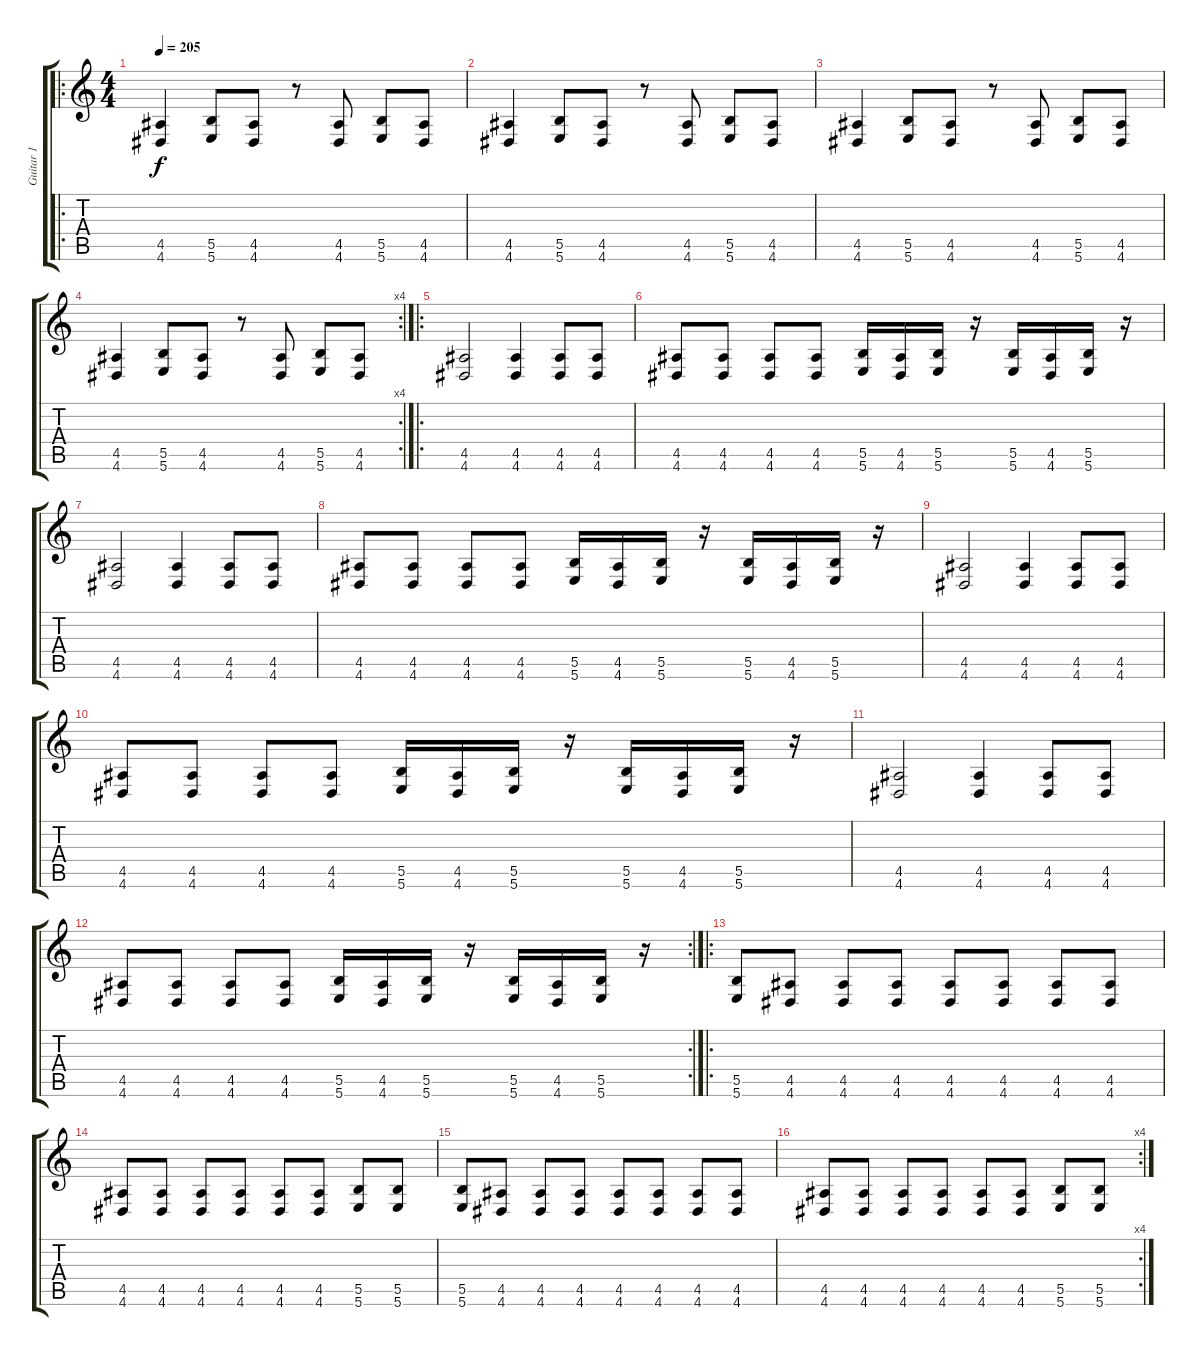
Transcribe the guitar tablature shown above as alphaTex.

\track ("Guitar 1" "Guitar 1") {instrument distortionguitar}
\staff {score tabs}
\tuning (Db4 Ab3 E3 B2 Gb2 B1) {hide}
\ro
\ts (4 4)
\tempo 205
\clef g2
\ks c
(4.5 4.6).4{dy f} (5.5 5.6).8 (4.5 4.6).8 r.8 (4.5 4.6).8 (5.5 5.6).8 (4.5 4.6).8 |
(4.5 4.6).4 (5.5 5.6).8 (4.5 4.6).8 r.8 (4.5 4.6).8 (5.5 5.6).8 (4.5 4.6).8 |
(4.5 4.6).4 (5.5 5.6).8 (4.5 4.6).8 r.8 (4.5 4.6).8 (5.5 5.6).8 (4.5 4.6).8 |
\rc 4
(4.5 4.6).4 (5.5 5.6).8 (4.5 4.6).8 r.8 (4.5 4.6).8 (5.5 5.6).8 (4.5 4.6).8 |
\ro
(4.5 4.6).2 (4.5 4.6).4 (4.5 4.6).8 (4.5 4.6).8 |
(4.5 4.6).8 (4.5 4.6).8 (4.5 4.6).8 (4.5 4.6).8 (5.5 5.6).16 (4.5 4.6).16 (5.5 5.6).16 r.16 (5.5 5.6).16 (4.5 4.6).16 (5.5 5.6).16 r.16 |
(4.5 4.6).2 (4.5 4.6).4 (4.5 4.6).8 (4.5 4.6).8 |
(4.5 4.6).8 (4.5 4.6).8 (4.5 4.6).8 (4.5 4.6).8 (5.5 5.6).16 (4.5 4.6).16 (5.5 5.6).16 r.16 (5.5 5.6).16 (4.5 4.6).16 (5.5 5.6).16 r.16 |
(4.5 4.6).2 (4.5 4.6).4 (4.5 4.6).8 (4.5 4.6).8 |
(4.5 4.6).8 (4.5 4.6).8 (4.5 4.6).8 (4.5 4.6).8 (5.5 5.6).16 (4.5 4.6).16 (5.5 5.6).16 r.16 (5.5 5.6).16 (4.5 4.6).16 (5.5 5.6).16 r.16 |
(4.5 4.6).2 (4.5 4.6).4 (4.5 4.6).8 (4.5 4.6).8 |
\rc 2
(4.5 4.6).8 (4.5 4.6).8 (4.5 4.6).8 (4.5 4.6).8 (5.5 5.6).16 (4.5 4.6).16 (5.5 5.6).16 r.16 (5.5 5.6).16 (4.5 4.6).16 (5.5 5.6).16 r.16 |
\ro
(5.5 5.6).8 (4.5 4.6).8 (4.5 4.6).8 (4.5 4.6).8 (4.5 4.6).8 (4.5 4.6).8 (4.5 4.6).8 (4.5 4.6).8 |
(4.5 4.6).8 (4.5 4.6).8 (4.5 4.6).8 (4.5 4.6).8 (4.5 4.6).8 (4.5 4.6).8 (5.5 5.6).8 (5.5 5.6).8 |
(5.5 5.6).8 (4.5 4.6).8 (4.5 4.6).8 (4.5 4.6).8 (4.5 4.6).8 (4.5 4.6).8 (4.5 4.6).8 (4.5 4.6).8 |
\rc 4
(4.5 4.6).8 (4.5 4.6).8 (4.5 4.6).8 (4.5 4.6).8 (4.5 4.6).8 (4.5 4.6).8 (5.5 5.6).8 (5.5 5.6).8
